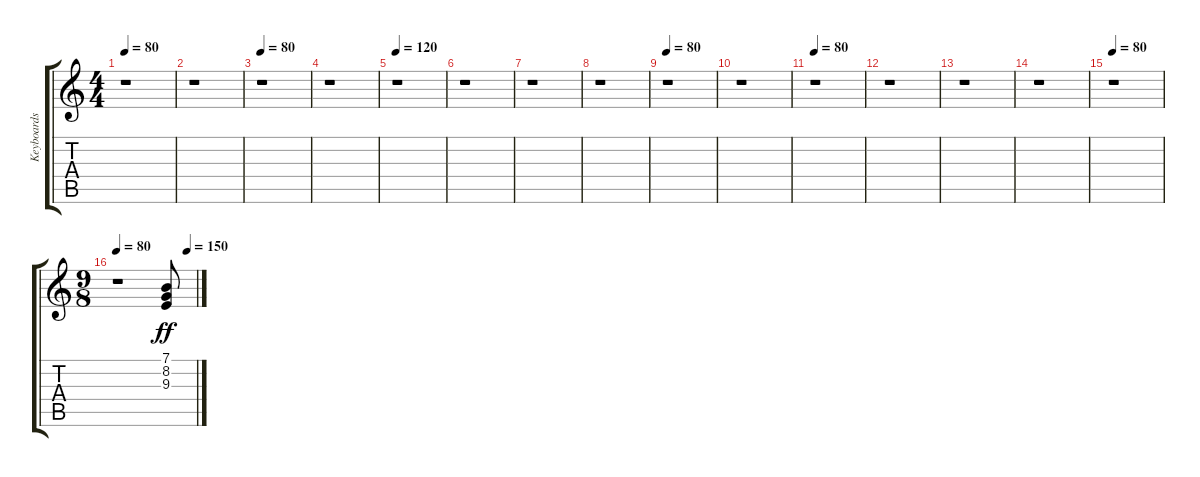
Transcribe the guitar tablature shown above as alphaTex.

\track ("Keyboards" "Keyboards") {instrument synthstrings1}
\staff {score tabs}
\tuning (E4 B3 G3 D3 A2 E2) {hide}
\ts (4 4)
\tempo 80
\clef g2
\ks c
r.1{dy ff} |
r.1 |
\tempo 80
r.1 |
r.1 |
\tempo 120
r.1 |
r.1 |
r.1 |
r.1 |
\tempo 112
\tempo 80
r.1 |
r.1 |
\tempo 80
r.1 |
r.1 |
r.1 |
r.1 |
\tempo 80
r.1 |
\ts (9 8)
\tempo 112
\tempo (185 0.8888888888888888)
\tempo (150 0.8888888888888888)
\tempo 80
r.1 (7.1 8.2 9.3).8
